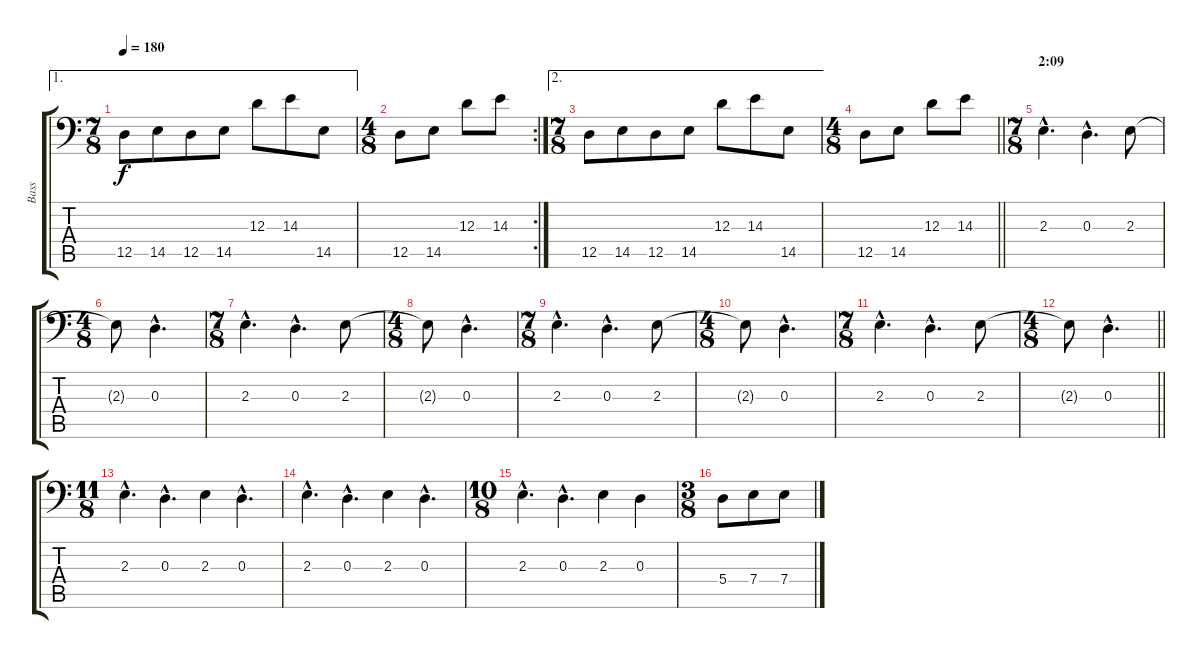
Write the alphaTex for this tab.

\track ("Bass" "Bass") {instrument acousticbass}
\staff {score tabs}
\tuning (C3 G2 D2 A1 D1 B0) {hide}
\ae 1
\ts (7 8)
\tempo 180
\clef f4
\ks c
12.5.8{dy f} 14.5.8 12.5.8 14.5.8 12.3.8 14.3.8 14.5.8 |
\rc 2
\ts (4 8)
12.5.8 14.5.8 12.3.8 14.3.8 |
\ae 2
\ts (7 8)
12.5.8 14.5.8 12.5.8 14.5.8 12.3.8 14.3.8 14.5.8 |
\ts (4 8)
\barLineRight lightlight
12.5.8 14.5.8 12.3.8 14.3.8 |
\ts (7 8)
\section ("" "2:09")
2.3{hac}.4{d} 0.3{hac}.4{d} 2.3.8 |
\ts (4 8)
2.3{t}.8 0.3{hac}.4{d} |
\ts (7 8)
2.3{hac}.4{d} 0.3{hac}.4{d} 2.3.8 |
\ts (4 8)
2.3{t}.8 0.3{hac}.4{d} |
\ts (7 8)
2.3{hac}.4{d} 0.3{hac}.4{d} 2.3.8 |
\ts (4 8)
2.3{t}.8 0.3{hac}.4{d} |
\ts (7 8)
2.3{hac}.4{d} 0.3{hac}.4{d} 2.3.8 |
\ts (4 8)
\barLineRight lightlight
2.3{t}.8 0.3{hac}.4{d} |
\ts (11 8)
2.3{hac}.4{d} 0.3{hac}.4{d} 2.3.4 0.3{hac}.4{d} |
2.3{hac}.4{d} 0.3{hac}.4{d} 2.3.4 0.3{hac}.4{d} |
\ts (10 8)
2.3{hac}.4{d} 0.3{hac}.4{d} 2.3.4 0.3.4 |
\ts (3 8)
5.4.8 7.4.8 7.4.8
